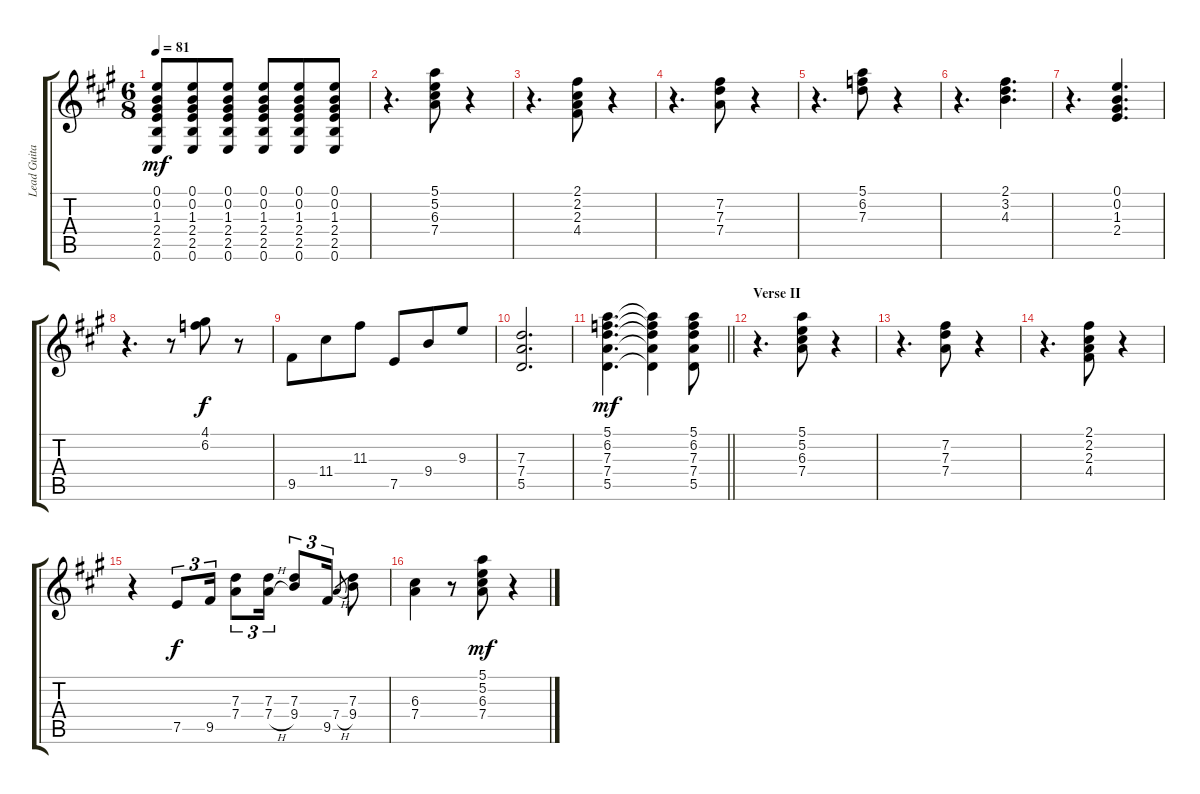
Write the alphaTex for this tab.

\track ("Lead Guitar" "Lead Guita") {instrument electricguitarclean}
\staff {score tabs}
\tuning (E4 B3 G3 D3 A2 E2) {hide}
\ts (6 8)
\tempo 81
\clef g2
\ks a
(0.1 0.2 1.3 2.4 2.5 0.6).8{dy mf} (0.1 0.2 1.3 2.4 2.5 0.6).8 (0.1 0.2 1.3 2.4 2.5 0.6).8 (0.1 0.2 1.3 2.4 2.5 0.6).8 (0.1 0.2 1.3 2.4 2.5 0.6).8 (0.1 0.2 1.3 2.4 2.5 0.6).8 |
r.4{d} (5.1 5.2 6.3 7.4).8 r.4 |
r.4{d} (2.1 2.2 2.3 4.4).8 r.4 |
r.4{d} (7.2 7.3 7.4).8 r.4 |
r.4{d} (5.1 6.2 7.3).8 r.4 |
r.4{d} (2.1 3.2 4.3).4{d} |
r.4{d} (0.1 0.2 1.3 2.4).4{d} |
r.4{d} r.8 (4.1 6.2).8{dy f} r.8 |
9.5.8 11.4.8 11.3.8 7.5.8 9.4.8 9.3.8 |
(7.3 7.4 5.5).2{d} |
\barLineRight lightlight
(5.1 6.2 7.3 7.4 5.5).4{d dy mf} (5.1{t} 6.2{t} 7.3{t} 7.4{t} 5.5{t}).4 (5.1 6.2 7.3 7.4 5.5).8 |
\section ("" "Verse II")
r.4{d} (5.1 5.2 6.3 7.4).8 r.4 |
r.4{d} (7.2 7.3 7.4).8 r.4 |
r.4{d} (2.1 2.2 2.3 4.4).8 r.4 |
r.4 7.5.8{tu (3 2) dy f} 9.5.16{tu (3 2)} (7.3 7.4).8{tu (3 2)} (7.3 7.4{h}).16{tu (3 2)} (7.3 9.4).8{tu (3 2)} 9.5.16{tu (3 2)} 7.4{h}.8{gr} (7.3 9.4).8 |
(6.3 7.4).4 r.8 (5.1 5.2 6.3 7.4).8{dy mf} r.4
